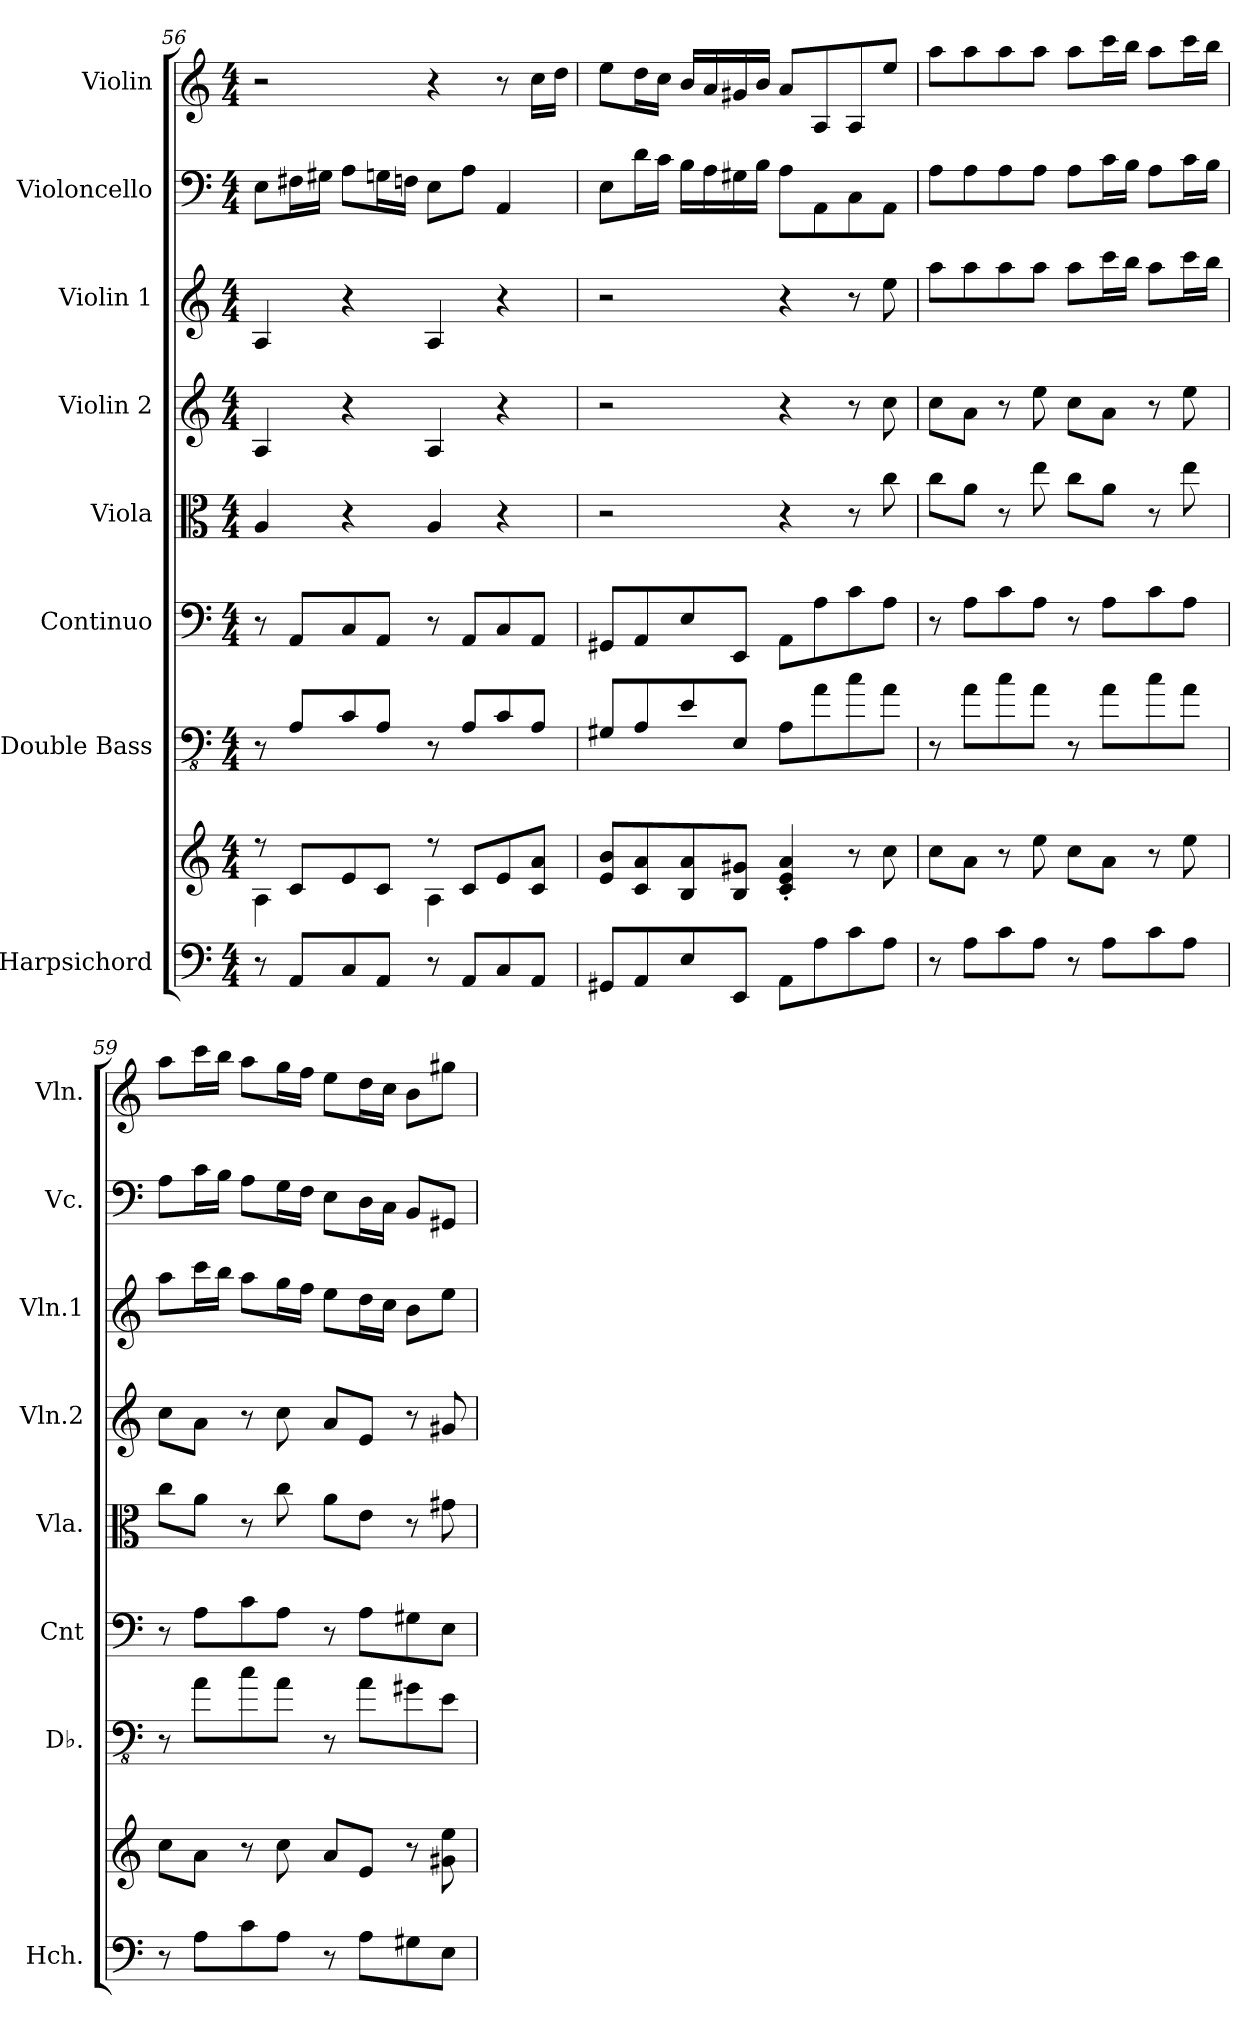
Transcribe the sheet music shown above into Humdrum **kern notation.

**kern	**kern	**kern	**kern	**kern	**kern	**kern	**kern	**kern
*part8	*part8	*part7	*part6	*part5	*part4	*part3	*part2	*part1
*staff9	*staff8	*staff7	*staff6	*staff5	*staff4	*staff3	*staff2	*staff1
*I"Harpsichord	*	*I"Double Bass	*I"Continuo	*I"Viola	*I"Violin 2	*I"Violin 1	*I"Violoncello	*I"Violin
*I'Hch.	*	*I'Db.	*I'Cnt	*I'Vla.	*I'Vln.2	*I'Vln.1	*I'Vc.	*I'Vln.
!!LO:PB:g=z
*clefF4	*clefG2	*clefFv4	*clefF4	*clefC3	*clefG2	*clefG2	*clefF4	*clefG2
*	*	*ITrd7c12	*	*	*	*	*	*
*k[]	*k[]	*k[]	*k[]	*k[]	*k[]	*k[]	*k[]	*k[]
*M4/4	*M4/4	*M4/4	*M4/4	*M4/4	*M4/4	*M4/4	*M4/4	*M4/4
=56	=56	=56	=56	=56	=56	=56	=56	=56
*	*^	*	*	*	*	*	*	*
8r	8r	4A\	8r	8r	4A/	4A/	4A/	8E\L	2r
8AA/L	8c/L	.	8AAA/L	8AA/L	.	.	.	16F#X\L	.
.	.	.	.	.	.	.	.	16G#X\JJ	.
8C/	8e/	4ryy	8CC/	8C/	4r	4r	4r	8A\L	.
8AA/J	8c/J	.	8AAA/J	8AA/J	.	.	.	16Gn\L	.
.	.	.	.	.	.	.	.	16Fn\JJ	.
8r	8r	4A\	8r	8r	4A/	4A/	4A/	8E\L	4r
8AA/L	8c/L	.	8AAA/L	8AA/L	.	.	.	8A\J	.
8C/	8e/	4ryy	8CC/	8C/	4r	4r	4r	4AA/	8r
8AA/J	8c/ 8a/J	.	8AAA/J	8AA/J	.	.	.	.	16cc\LL
.	.	.	.	.	.	.	.	.	16dd\JJ
*	*v	*v	*	*	*	*	*	*	*
=57	=57	=57	=57	=57	=57	=57	=57	=57
8GG#X/L	8e/ 8b/L	8GGG#X/L	8GG#X/L	2r	2r	2r	8E\L	8ee\L
8AA/	8c/ 8a/	8AAA/	8AA/	.	.	.	16d\L	16dd\L
.	.	.	.	.	.	.	16c\JJ	16cc\JJ
8E/	8B/ 8a/	8EE/	8E/	.	.	.	16B\LL	16b/LL
.	.	.	.	.	.	.	16A\	16a/
8EE/J	8B/ 8g#X/J	8EEE/J	8EE/J	.	.	.	16G#X\	16g#X/
.	.	.	.	.	.	.	16B\JJ	16b/JJ
8AA\L	4c/' 4e/' 4a/'	8AAA\L	8AA\L	4r	4r	4r	8A\L	8a/L
8A\	.	8AA\	8A\	.	.	.	8AA\	8A/
8c\	8r	8C\	8c\	8r	8r	8r	8C\	8A/
8A\J	8cc\	8AA\J	8A\J	8cc\	8cc\	8ee\	8AA\J	8ee/J
=58	=58	=58	=58	=58	=58	=58	=58	=58
8r	8cc\L	8r	8r	8cc\L	8cc\L	8aa\L	8A\L	8aa\L
8A\L	8a\J	8AA\L	8A\L	8a\J	8a\J	8aa\	8A\	8aa\
8c\	8r	8C\	8c\	8r	8r	8aa\	8A\	8aa\
8A\J	8ee\	8AA\J	8A\J	8ee\	8ee\	8aa\J	8A\J	8aa\J
8r	8cc\L	8r	8r	8cc\L	8cc\L	8aa\L	8A\L	8aa\L
8A\L	8a\J	8AA\L	8A\L	8a\J	8a\J	16ccc\L	16c\L	16ccc\L
.	.	.	.	.	.	16bb\JJ	16B\JJ	16bb\JJ
8c\	8r	8C\	8c\	8r	8r	8aa\L	8A\L	8aa\L
8A\J	8ee\	8AA\J	8A\J	8ee\	8ee\	16ccc\L	16c\L	16ccc\L
.	.	.	.	.	.	16bb\JJ	16B\JJ	16bb\JJ
!!LO:PB:g=z
=59	=59	=59	=59	=59	=59	=59	=59	=59
8r	8cc\L	8r	8r	8cc\L	8cc\L	8aa\L	8A\L	8aa\L
8A\L	8a\J	8AA\L	8A\L	8a\J	8a\J	16ccc\L	16c\L	16ccc\L
.	.	.	.	.	.	16bb\JJ	16B\JJ	16bb\JJ
8c\	8r	8C\	8c\	8r	8r	8aa\L	8A\L	8aa\L
8A\J	8cc\	8AA\J	8A\J	8cc\	8cc\	16gg\L	16G\L	16gg\L
.	.	.	.	.	.	16ff\JJ	16F\JJ	16ff\JJ
8r	8a/L	8r	8r	8a\L	8a/L	8ee\L	8E\L	8ee\L
8A\L	8e/J	8AA\L	8A\L	8e\J	8e/J	16dd\L	16D\L	16dd\L
.	.	.	.	.	.	16cc\JJ	16C\JJ	16cc\JJ
8G#X\	8r	8GG#X\	8G#X\	8r	8r	8b\L	8BB/L	8b\L
8E\J	8g#X\ 8ee\	8EE\J	8E\J	8g#X\	8g#X/	8ee\J	8GG#X/J	8gg#X\J
=	=	=	=	=	=	=	=	=
*-	*-	*-	*-	*-	*-	*-	*-	*-
